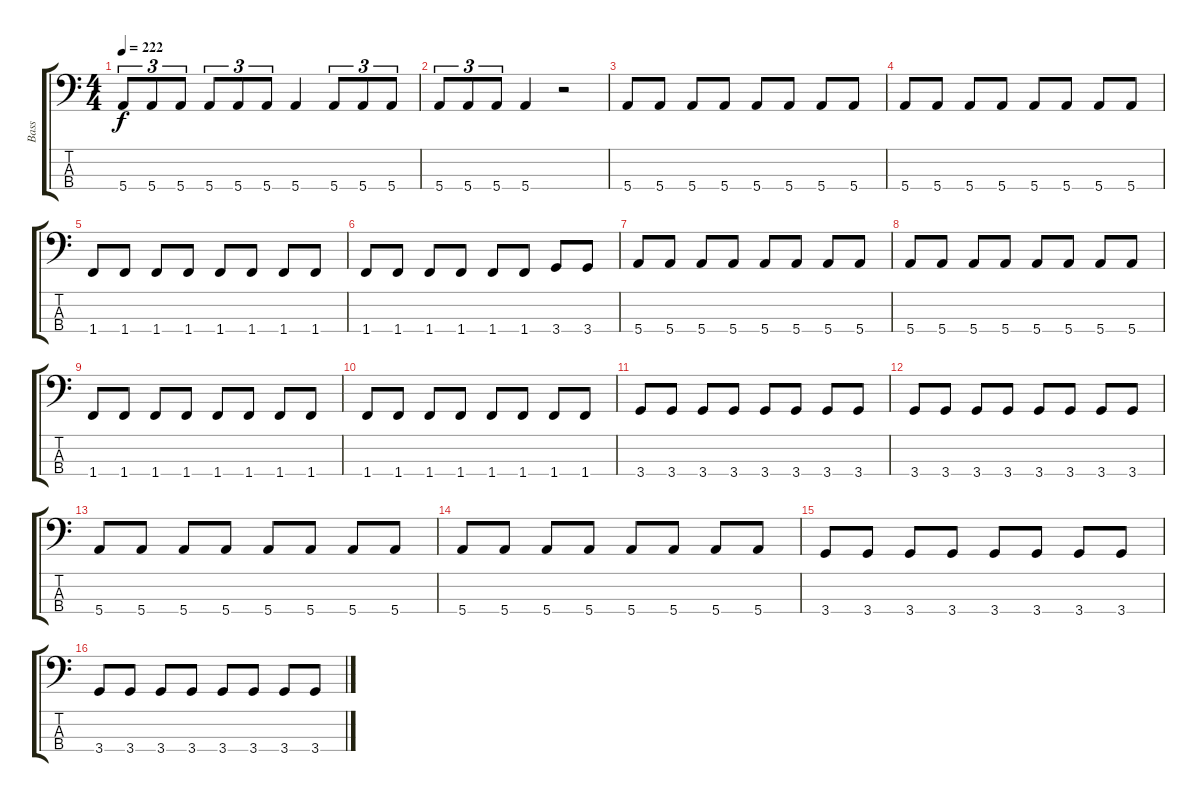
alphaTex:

\track ("Bass" "Bass") {instrument electricbassfinger}
\staff {score tabs}
\tuning (G2 D2 A1 E1) {hide}
\ts (4 4)
\tempo 222
\clef f4
\ks c
5.4.8{tu (3 2) dy f} 5.4.8{tu (3 2)} 5.4.8{tu (3 2)} 5.4.8{tu (3 2)} 5.4.8{tu (3 2)} 5.4.8{tu (3 2)} 5.4.4 5.4.8{tu (3 2)} 5.4.8{tu (3 2)} 5.4.8{tu (3 2)} |
5.4.8{tu (3 2)} 5.4.8{tu (3 2)} 5.4.8{tu (3 2)} 5.4.4 r.2 |
5.4.8 5.4.8 5.4.8 5.4.8 5.4.8 5.4.8 5.4.8 5.4.8 |
5.4.8 5.4.8 5.4.8 5.4.8 5.4.8 5.4.8 5.4.8 5.4.8 |
1.4.8 1.4.8 1.4.8 1.4.8 1.4.8 1.4.8 1.4.8 1.4.8 |
1.4.8 1.4.8 1.4.8 1.4.8 1.4.8 1.4.8 3.4.8 3.4.8 |
5.4.8 5.4.8 5.4.8 5.4.8 5.4.8 5.4.8 5.4.8 5.4.8 |
5.4.8 5.4.8 5.4.8 5.4.8 5.4.8 5.4.8 5.4.8 5.4.8 |
1.4.8 1.4.8 1.4.8 1.4.8 1.4.8 1.4.8 1.4.8 1.4.8 |
1.4.8 1.4.8 1.4.8 1.4.8 1.4.8 1.4.8 1.4.8 1.4.8 |
3.4.8 3.4.8 3.4.8 3.4.8 3.4.8 3.4.8 3.4.8 3.4.8 |
3.4.8 3.4.8 3.4.8 3.4.8 3.4.8 3.4.8 3.4.8 3.4.8 |
5.4.8 5.4.8 5.4.8 5.4.8 5.4.8 5.4.8 5.4.8 5.4.8 |
5.4.8 5.4.8 5.4.8 5.4.8 5.4.8 5.4.8 5.4.8 5.4.8 |
3.4.8 3.4.8 3.4.8 3.4.8 3.4.8 3.4.8 3.4.8 3.4.8 |
3.4.8 3.4.8 3.4.8 3.4.8 3.4.8 3.4.8 3.4.8 3.4.8
